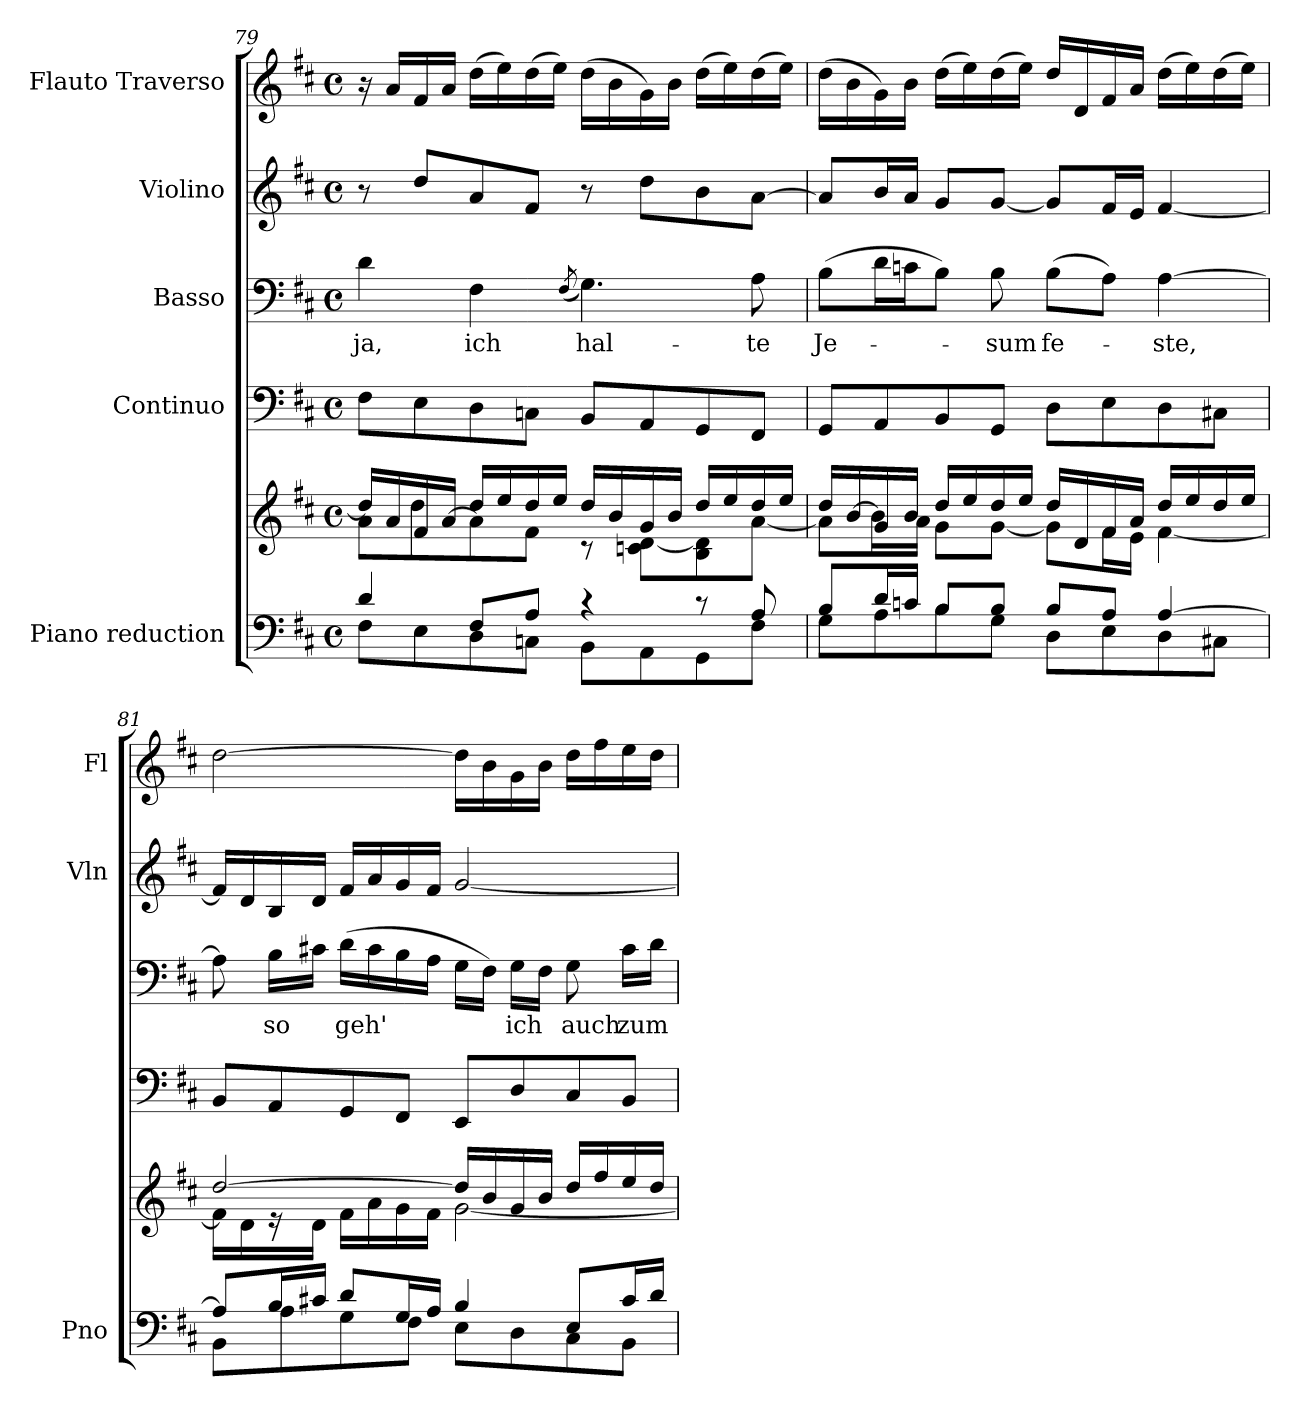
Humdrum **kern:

**kern	**kern	**kern	**kern	**text	**kern	**dynam	**kern	**dynam
*part5	*part5	*part4	*part3	*part3	*part2	*part2	*part1	*part1
*staff6	*staff5	*staff4	*staff3	*staff3	*staff2	*staff2	*staff1	*staff1
*I"Piano reduction	*	*I"Continuo	*I"Basso	*	*I"Violino	*	*I"Flauto Traverso	*
*I'Pno	*	*	*	*	*I'Vln	*	*I'Fl	*
*clefF4	*clefG2	*clefF4	*clefF4	*	*clefG2	*	*clefG2	*
*k[f#c#]	*k[f#c#]	*k[f#c#]	*k[f#c#]	*	*k[f#c#]	*	*k[f#c#]	*
*M4/4	*M4/4	*M4/4	*M4/4	*	*M4/4	*	*M4/4	*
*met(c)	*met(c)	*met(c)	*met(c)	*	*met(c)	*	*met(c)	*
=79	=79	=79	=79	=79	=79	=79	=79	=79
*^	*^	*	*	*	*	*	*	*
!	!	!	!	!	!	!LO:LY:b	!	!	!	!
4d/	8F#\L	16dd/LL]	8a\L	8F#\L	4d\	ja,	8r	.	16r	.
!	!	!	!	!	!	!	!	!	!	!LO:DY:b
!	!	!	!	!	!	!	!	!	!	!LO:DY:n=1:b
!	!	!	!	!	!	!	!	!	!	!LO:DY:n=2:b
.	.	16a/	.	.	.	.	.	.	16a/LL	other-dynamics p other-dynamics
!	!	!	!	!	!	!	!	!LO:DY:b	!	!
!	!	!	!	!	!	!	!	!LO:DY:n=1:b	!	!
!	!	!	!	!	!	!	!	!LO:DY:n=2:b	!	!
.	8E\	16f#/	8dd\	8E\	.	.	8dd/L	other-dynamics p other-dynamics	16f#/	.
.	.	[<16a/JJ	.	.	.	.	.	.	16a/JJ	.
!	!	!	!	!	!	!LO:LY:b	!	!	!	!
8F#/L	8D\	16dd/LL	8a\]	8D\	4F#\	ich	8a/	.	(16dd\LL	.
.	.	16ee/	.	.	.	.	.	.	16ee\)	.
8A/J	8Cn\J	16dd/	8f#\J	8Cn\J	.	.	8f#/J	.	(16dd\	.
.	.	16ee/JJ	.	.	.	.	.	.	16ee\JJ)	.
.	.	.	.	.	(8qF#/	.	.	.	.	.
!	!	!	!	!	!	!LO:LY:b	!	!	!	!
4r	8BB\L	16dd/LL	8r	8BB/L	4.G\)	hal-	8r	.	(16dd\LL	.
.	.	16b/	.	.	.	.	.	.	16b\	.
.	8AA\	16g/	8cn\ [8d\L	8AA/	.	.	8dd\L	.	16g\)	.
.	.	16b/JJ	.	.	.	.	.	.	16b\JJ	.
8r	8GG\	16dd/LL	8B\ 8d\]	8GG/	.	.	8b\	.	(16dd\LL	.
.	.	16ee/	.	.	.	.	.	.	16ee\)	.
!	!	!	!	!	!	!LO:LY:b	!	!	!	!
8A/	8F#\J	16dd/	[8a\J	8FF#/J	8A\	-te	[8a\J	.	(16dd\	.
.	.	16ee/JJ	.	.	.	.	.	.	16ee\JJ)	.
=80	=80	=80	=80	=80	=80	=80	=80	=80	=80	=80
!	!	!	!	!	!	!LO:LY:b	!	!	!	!
8B/L	8G\L	16dd/LL	8a\L]	8GG/L	(8B\L	Je-	8a/L]	.	(16dd\LL	.
.	.	[<16b/	.	.	.	.	.	.	16b\	.
16d/L	8A\	16g/	16b\L]	8AA/	16d\L	.	16b/L	.	16g\)	.
16cn/JJ	.	16b/JJ	16a\JJ	.	16cn\J	.	16a/JJ	.	16b\JJ	.
8B/L	8B\	16dd/LL	8g\L	8BB/	8B\J)	.	8g/L	.	(16dd\LL	.
.	.	16ee/	.	.	.	.	.	.	16ee\)	.
!	!	!	!	!	!	!LO:LY:b	!	!	!	!
8B/J	8G\J	16dd/	[8g\J	8GG/J	8B\	-sum	[8g/J	.	(16dd\	.
.	.	16ee/JJ	.	.	.	.	.	.	16ee\JJ)	.
!	!	!	!	!	!	!LO:LY:b	!	!	!	!
8B/L	8D\L	16dd/LL	8g\L]	8D\L	(8B\L	fe-	8g/L]	.	16dd/LL	.
.	.	16d/	.	.	.	.	.	.	16d/	.
8A/J	8E\	16f#/	16f#\L	8E\	8A\J)	.	16f#/L	.	16f#/	.
.	.	16a/JJ	16e\JJ	.	.	.	16e/JJ	.	16a/JJ	.
!	!	!	!	!	!	!LO:LY:b	!	!	!	!
[4A/	8D\	16dd/LL	[4f#\	8D\	[4A\	-ste,	[4f#/	.	(16dd\LL	.
.	.	16ee/	.	.	.	.	.	.	16ee\)	.
.	8C#X\J	16dd/	.	8C#X\J	.	.	.	.	(16dd\	.
.	.	16ee/JJ	.	.	.	.	.	.	16ee\JJ)	.
!!LO:PB:g=z
=81	=81	=81	=81	=81	=81	=81	=81	=81	=81	=81
8A/L]	8BB\L	[2dd/	16f#\LL]	8BB/L	8A\]	.	16f#/LL]	.	[2dd\	.
.	.	.	16d\	.	.	.	16d/	.	.	.
!	!	!	!	!	!	!LO:LY:b	!	!	!	!
16B/L	8A\	.	16r	8AA/	16B\LL	so	16B/	.	.	.
16c#X/JJ	.	.	16d\JJ	.	16c#X\JJ	.	16d/JJ	.	.	.
!	!	!	!	!	!	!LO:LY:b	!	!	!	!
8d/L	8G\	.	16f#\LL	8GG/	(16d\LL	geh'	16f#/LL	.	.	.
.	.	.	16a\	.	16c#\	.	16a/	.	.	.
16G/L	8F#\J	.	16g\	8FF#/J	16B\	.	16g/	.	.	.
16A/JJ	.	.	16f#\JJ	.	16A\JJ	.	16f#/JJ	.	.	.
4B/	8E\L	16dd/LL]	[2g\	8EE/L	16G\LL	.	[2g/	.	16dd\LL]	.
.	.	16b/	.	.	16F#\JJ)	.	.	.	16b\	.
!	!	!	!	!	!	!LO:LY:b	!	!	!	!
.	8D\	16g/	.	8D/	16G\LL	ich	.	.	16g\	.
.	.	16b/JJ	.	.	16F#\JJ	.	.	.	16b\JJ	.
!	!	!	!	!	!	!LO:LY:b	!	!	!	!
8E/L	8C#\	16dd/LL	.	8C#/	8G\	auch	.	.	16dd\LL	.
.	.	16ff#/	.	.	.	.	.	.	16ff#\	.
!	!	!	!	!	!	!LO:LY:b	!	!	!	!
16c#/L	8BB\J	16ee/	.	8BB/J	16c#\LL	zum	.	.	16ee\	.
16d/JJ	.	16dd/JJ	.	.	16d\JJ	.	.	.	16dd\JJ	.
*v	*v	*	*	*	*	*	*	*	*	*
*	*v	*v	*	*	*	*	*	*	*
=	=	=	=	=	=	=	=	=
*-	*-	*-	*-	*-	*-	*-	*-	*-
